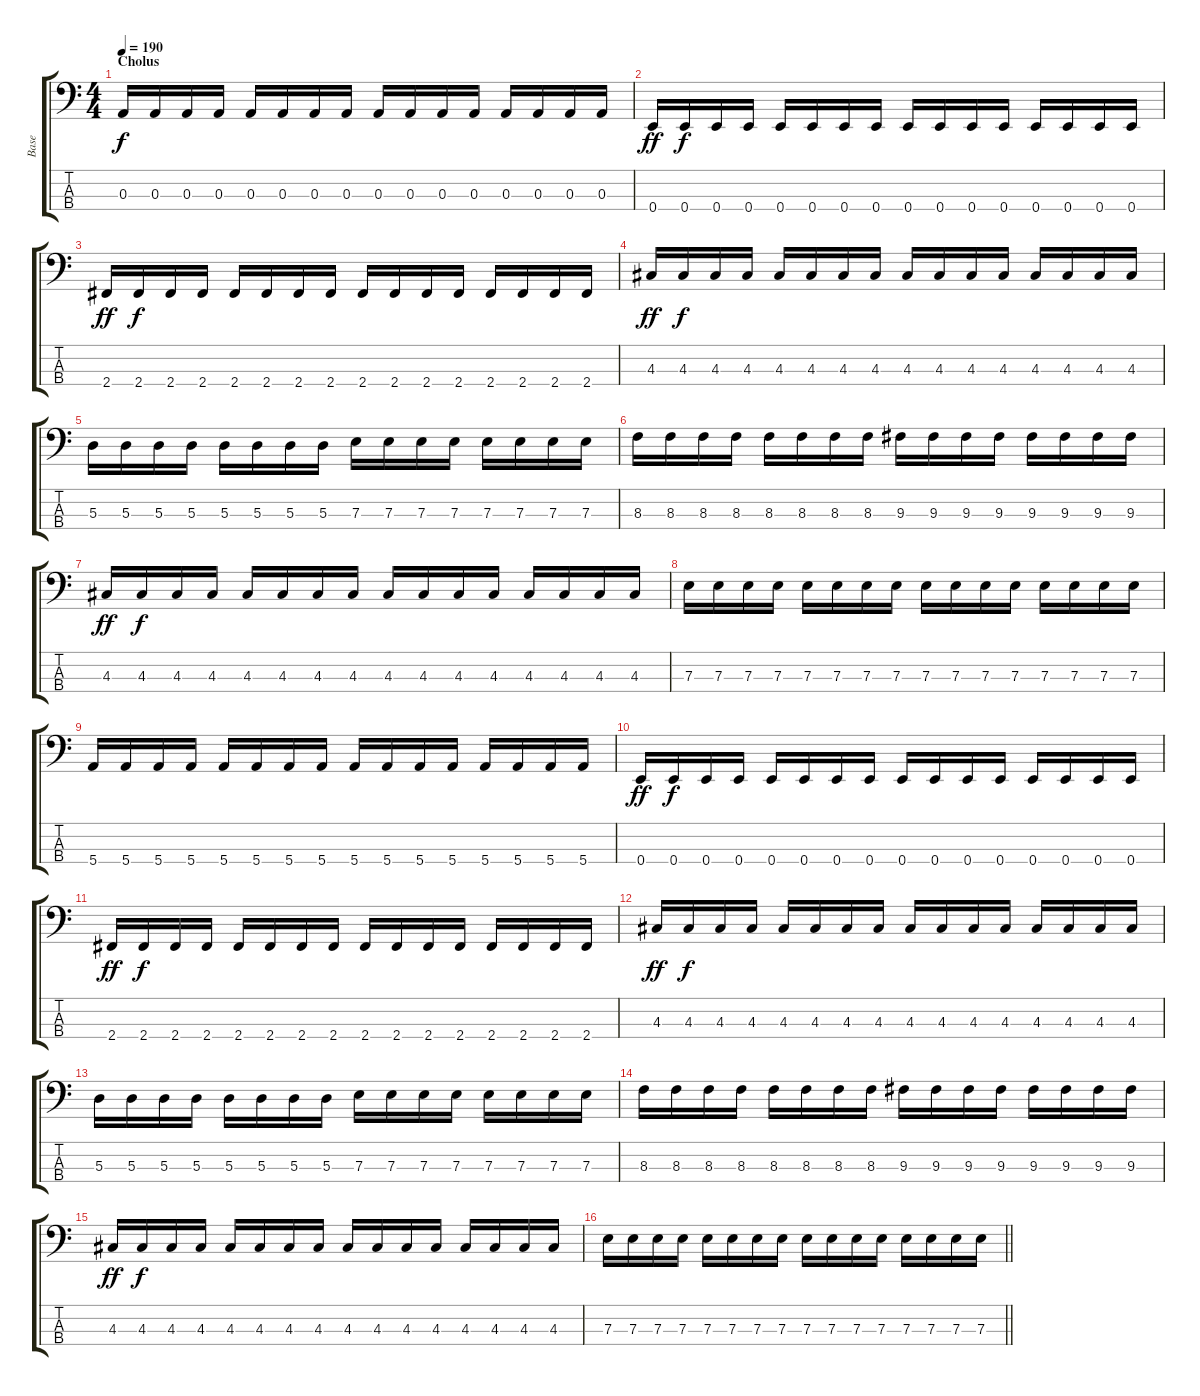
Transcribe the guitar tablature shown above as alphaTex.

\track ("Base" "Base") {instrument electricbassfinger}
\staff {score tabs}
\tuning (G2 D2 A1 E1) {hide}
\ts (4 4)
\section ("" "Cholus")
\tempo 190
\clef f4
\ks c
0.3.16{dy f} 0.3.16 0.3.16 0.3.16 0.3.16 0.3.16 0.3.16 0.3.16 0.3.16 0.3.16 0.3.16 0.3.16 0.3.16 0.3.16 0.3.16 0.3.16 |
0.4.16{dy ff} 0.4.16{dy f} 0.4.16 0.4.16 0.4.16 0.4.16 0.4.16 0.4.16 0.4.16 0.4.16 0.4.16 0.4.16 0.4.16 0.4.16 0.4.16 0.4.16 |
2.4.16{dy ff} 2.4.16{dy f} 2.4.16 2.4.16 2.4.16 2.4.16 2.4.16 2.4.16 2.4.16 2.4.16 2.4.16 2.4.16 2.4.16 2.4.16 2.4.16 2.4.16 |
4.3.16{dy ff} 4.3.16{dy f} 4.3.16 4.3.16 4.3.16 4.3.16 4.3.16 4.3.16 4.3.16 4.3.16 4.3.16 4.3.16 4.3.16 4.3.16 4.3.16 4.3.16 |
5.3.16 5.3.16 5.3.16 5.3.16 5.3.16 5.3.16 5.3.16 5.3.16 7.3.16 7.3.16 7.3.16 7.3.16 7.3.16 7.3.16 7.3.16 7.3.16 |
8.3.16 8.3.16 8.3.16 8.3.16 8.3.16 8.3.16 8.3.16 8.3.16 9.3.16 9.3.16 9.3.16 9.3.16 9.3.16 9.3.16 9.3.16 9.3.16 |
4.3.16{dy ff} 4.3.16{dy f} 4.3.16 4.3.16 4.3.16 4.3.16 4.3.16 4.3.16 4.3.16 4.3.16 4.3.16 4.3.16 4.3.16 4.3.16 4.3.16 4.3.16 |
7.3.16 7.3.16 7.3.16 7.3.16 7.3.16 7.3.16 7.3.16 7.3.16 7.3.16 7.3.16 7.3.16 7.3.16 7.3.16 7.3.16 7.3.16 7.3.16 |
5.4.16 5.4.16 5.4.16 5.4.16 5.4.16 5.4.16 5.4.16 5.4.16 5.4.16 5.4.16 5.4.16 5.4.16 5.4.16 5.4.16 5.4.16 5.4.16 |
0.4.16{dy ff} 0.4.16{dy f} 0.4.16 0.4.16 0.4.16 0.4.16 0.4.16 0.4.16 0.4.16 0.4.16 0.4.16 0.4.16 0.4.16 0.4.16 0.4.16 0.4.16 |
2.4.16{dy ff} 2.4.16{dy f} 2.4.16 2.4.16 2.4.16 2.4.16 2.4.16 2.4.16 2.4.16 2.4.16 2.4.16 2.4.16 2.4.16 2.4.16 2.4.16 2.4.16 |
4.3.16{dy ff} 4.3.16{dy f} 4.3.16 4.3.16 4.3.16 4.3.16 4.3.16 4.3.16 4.3.16 4.3.16 4.3.16 4.3.16 4.3.16 4.3.16 4.3.16 4.3.16 |
5.3.16 5.3.16 5.3.16 5.3.16 5.3.16 5.3.16 5.3.16 5.3.16 7.3.16 7.3.16 7.3.16 7.3.16 7.3.16 7.3.16 7.3.16 7.3.16 |
8.3.16 8.3.16 8.3.16 8.3.16 8.3.16 8.3.16 8.3.16 8.3.16 9.3.16 9.3.16 9.3.16 9.3.16 9.3.16 9.3.16 9.3.16 9.3.16 |
4.3.16{dy ff} 4.3.16{dy f} 4.3.16 4.3.16 4.3.16 4.3.16 4.3.16 4.3.16 4.3.16 4.3.16 4.3.16 4.3.16 4.3.16 4.3.16 4.3.16 4.3.16 |
\barLineRight lightlight
7.3.16 7.3.16 7.3.16 7.3.16 7.3.16 7.3.16 7.3.16 7.3.16 7.3.16 7.3.16 7.3.16 7.3.16 7.3.16 7.3.16 7.3.16 7.3.16
